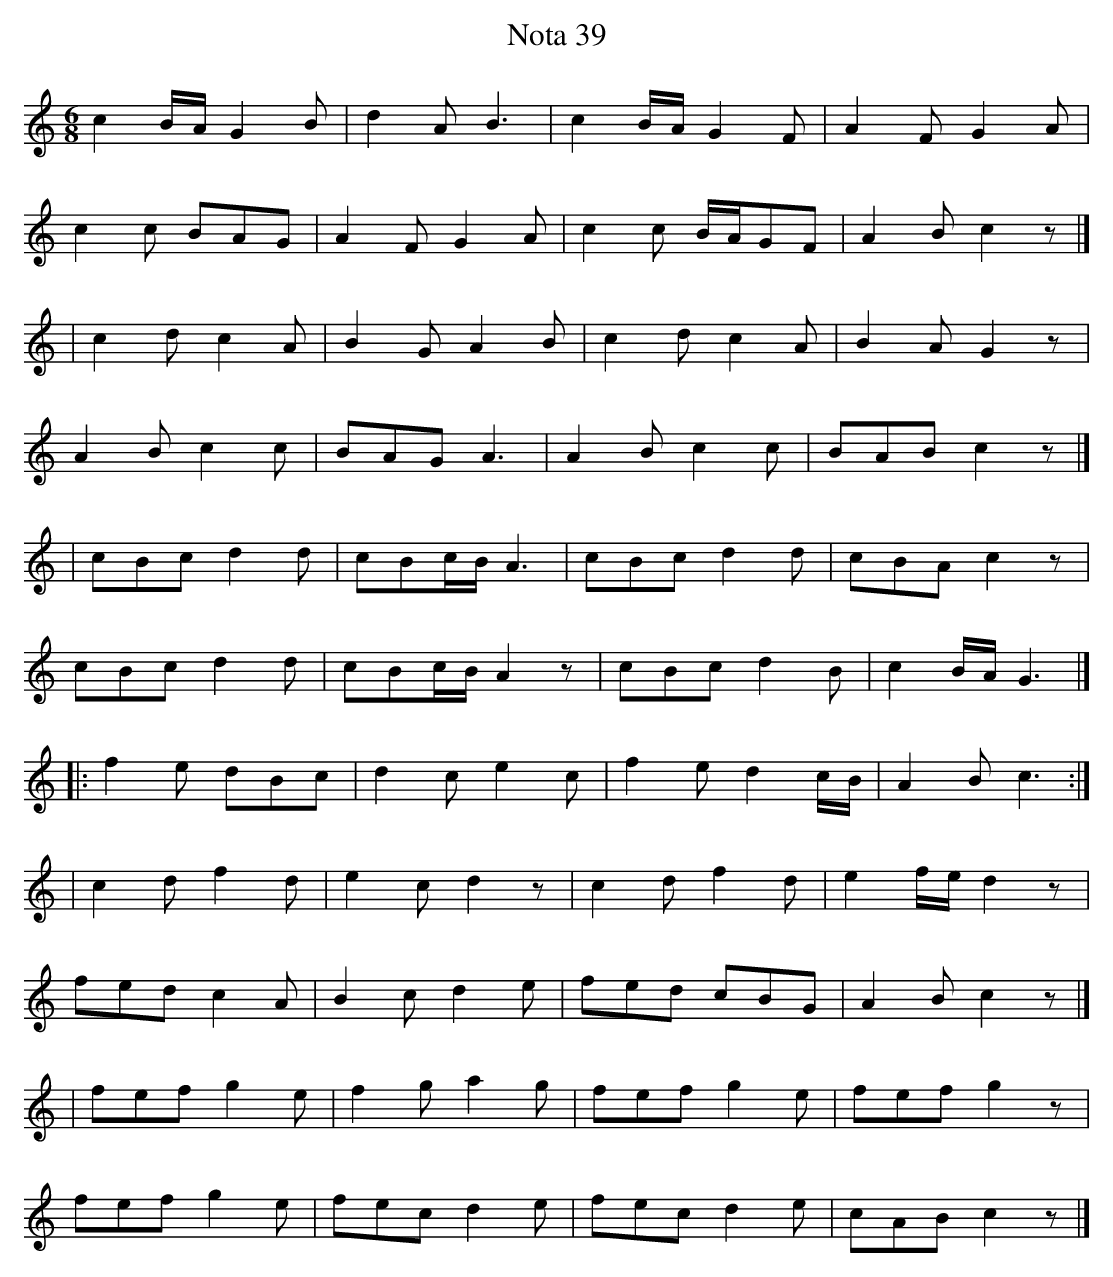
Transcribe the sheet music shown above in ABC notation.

X:1
T:Nota 39
L:1/16
M:6/8
K:C
c4BA G4B2|d4A2 B6|c4BA G4F2|A4F2 G4A2|
c4c2 B2A2G2|A4F2 G4A2|c4c2 BAG2F2|A4B2 c4z2|]
|c4d2 c4A2|B4G2 A4B2|c4d2 c4A2|B4A2 G4z2|
A4B2 c4c2|B2A2G2 A6|A4B2 c4c2|B2A2B2 c4z2|]
|c2B2c2 d4d2|c2B2cB A6|c2B2c2 d4d2|c2B2A2 c4z2|
c2B2c2 d4d2|c2B2cB A4z2|c2B2c2 d4B2|c4BAG6|]
|:f4e2 d2B2c2|d4c2 e4c2|f4e2 d4cB|A4B2 c6:|
|c4d2 f4d2|e4c2 d4z2|c4d2 f4d2|e4fe d4z2|
f2e2d2 c4A2|B4c2 d4e2|f2e2d2 c2B2G2|A4B2 c4z2|]
|f2e2f2 g4e2|f4g2 a4g2|f2e2f2 g4e2|f2e2f2 g4z2|
f2e2f2 g4e2|f2e2c2 d4e2|f2e2c2 d4e2|c2A2B2 c4z2|]
